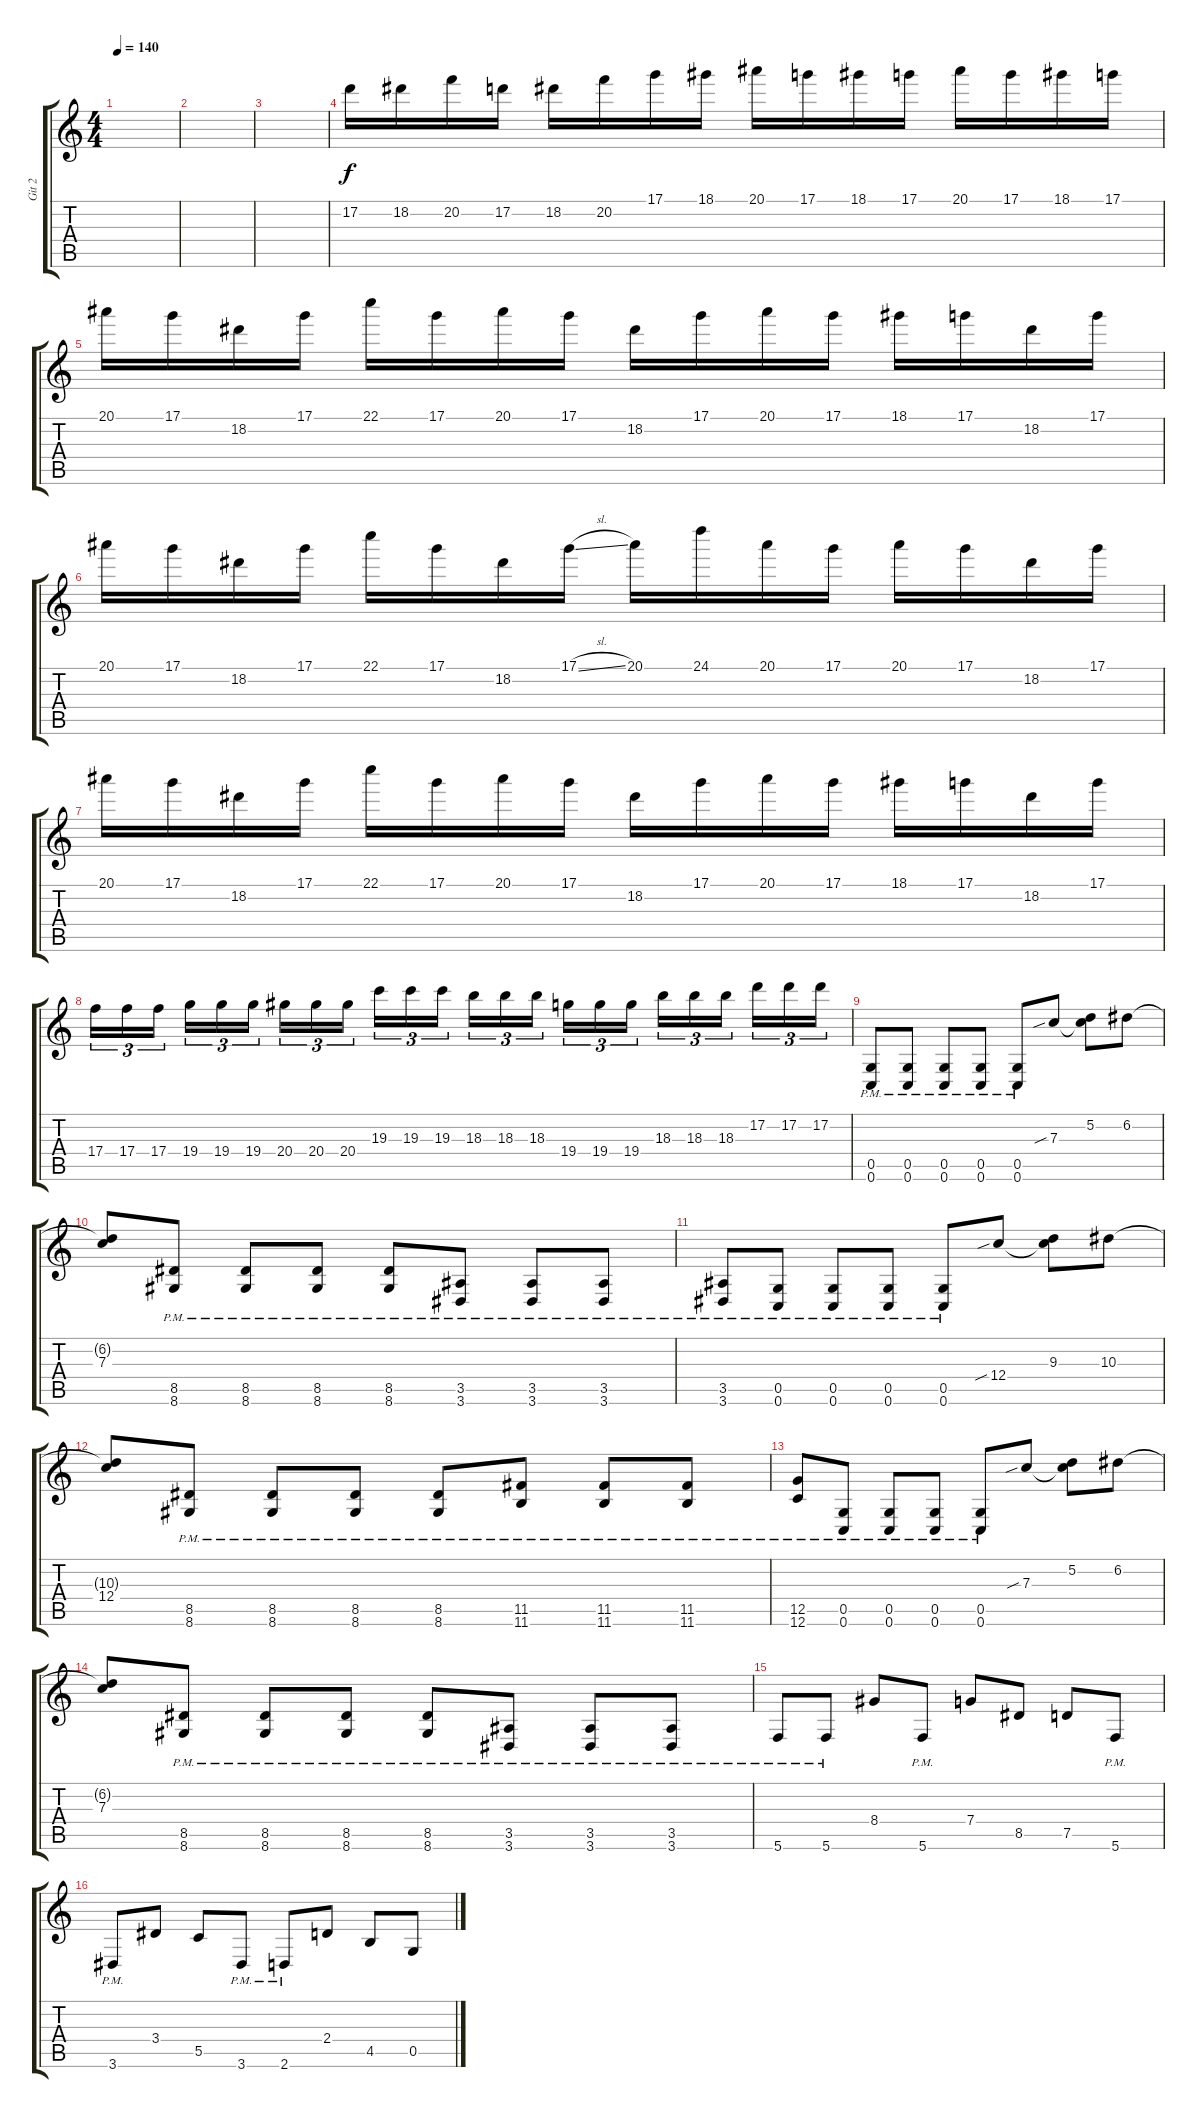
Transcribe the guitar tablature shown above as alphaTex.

\track ("Git 2" "Git 2") {instrument overdrivenguitar}
\staff {score tabs}
\tuning (D4 A3 F3 C3 G2 C2) {hide}
\ts (4 4)
\tempo 140
\clef g2
\ks c
|
|
|
17.2.16 18.2.16 20.2.16 17.2.16 18.2.16 20.2.16 17.1.16 18.1.16 20.1.16 17.1.16 18.1.16 17.1.16 20.1.16 17.1.16 18.1.16 17.1.16 |
20.1.16 17.1.16 18.2.16 17.1.16 22.1.16 17.1.16 20.1.16 17.1.16 18.2.16 17.1.16 20.1.16 17.1.16 18.1.16 17.1.16 18.2.16 17.1.16 |
20.1.16 17.1.16 18.2.16 17.1.16 22.1.16 17.1.16 18.2.16 17.1{sl}.16 20.1.16 24.1.16 20.1.16 17.1.16 20.1.16 17.1.16 18.2.16 17.1.16 |
20.1.16 17.1.16 18.2.16 17.1.16 22.1.16 17.1.16 20.1.16 17.1.16 18.2.16 17.1.16 20.1.16 17.1.16 18.1.16 17.1.16 18.2.16 17.1.16 |
17.4.16{tu (3 2)} 17.4.16{tu (3 2)} 17.4.16{tu (3 2)} 19.4.16{tu (3 2)} 19.4.16{tu (3 2)} 19.4.16{tu (3 2)} 20.4.16{tu (3 2)} 20.4.16{tu (3 2)} 20.4.16{tu (3 2)} 19.3.16{tu (3 2)} 19.3.16{tu (3 2)} 19.3.16{tu (3 2)} 18.3.16{tu (3 2)} 18.3.16{tu (3 2)} 18.3.16{tu (3 2)} 19.4.16{tu (3 2)} 19.4.16{tu (3 2)} 19.4.16{tu (3 2)} 18.3.16{tu (3 2)} 18.3.16{tu (3 2)} 18.3.16{tu (3 2)} 17.2.16{tu (3 2)} 17.2.16{tu (3 2)} 17.2.16{tu (3 2)} |
(0.5{pm} 0.6{pm}).8 (0.5{pm} 0.6{pm}).8 (0.5{pm} 0.6{pm}).8 (0.5{pm} 0.6{pm}).8 (0.5{pm} 0.6{pm}).8 7.3{sib}.8 (5.2 7.3{t}).8 6.2.8 |
(6.2{t} 7.3).8 (8.5{pm} 8.6{pm}).8 (8.5{pm} 8.6{pm}).8 (8.5{pm} 8.6{pm}).8 (8.5{pm} 8.6{pm}).8 (3.5{pm} 3.6{pm}).8 (3.5{pm} 3.6{pm}).8 (3.5{pm} 3.6{pm}).8 |
(3.5{pm} 3.6{pm}).8 (0.5{pm} 0.6{pm}).8 (0.5{pm} 0.6{pm}).8 (0.5{pm} 0.6{pm}).8 (0.5{pm} 0.6{pm}).8 12.4{sib}.8 (9.3 12.4{t}).8 10.3.8 |
(10.3{t} 12.4).8 (8.5{pm} 8.6{pm}).8 (8.5{pm} 8.6{pm}).8 (8.5{pm} 8.6{pm}).8 (8.5{pm} 8.6{pm}).8 (11.5{pm} 11.6{pm}).8 (11.5{pm} 11.6{pm}).8 (11.5{pm} 11.6{pm}).8 |
(12.5{pm} 12.6{pm}).8 (0.5{pm} 0.6{pm}).8 (0.5{pm} 0.6{pm}).8 (0.5{pm} 0.6{pm}).8 (0.5{pm} 0.6{pm}).8 7.3{sib}.8 (5.2 7.3{t}).8 6.2.8 |
(6.2{t} 7.3).8 (8.5{pm} 8.6{pm}).8 (8.5{pm} 8.6{pm}).8 (8.5{pm} 8.6{pm}).8 (8.5{pm} 8.6{pm}).8 (3.5{pm} 3.6{pm}).8 (3.5{pm} 3.6{pm}).8 (3.5{pm} 3.6{pm}).8 |
5.6{pm}.8 5.6{pm}.8 8.4.8 5.6{pm}.8 7.4.8 8.5.8 7.5.8 5.6{pm}.8 |
3.6{pm}.8 3.4.8 5.5.8 3.6{pm}.8 2.6{pm}.8 2.4.8 4.5.8 0.5.8
